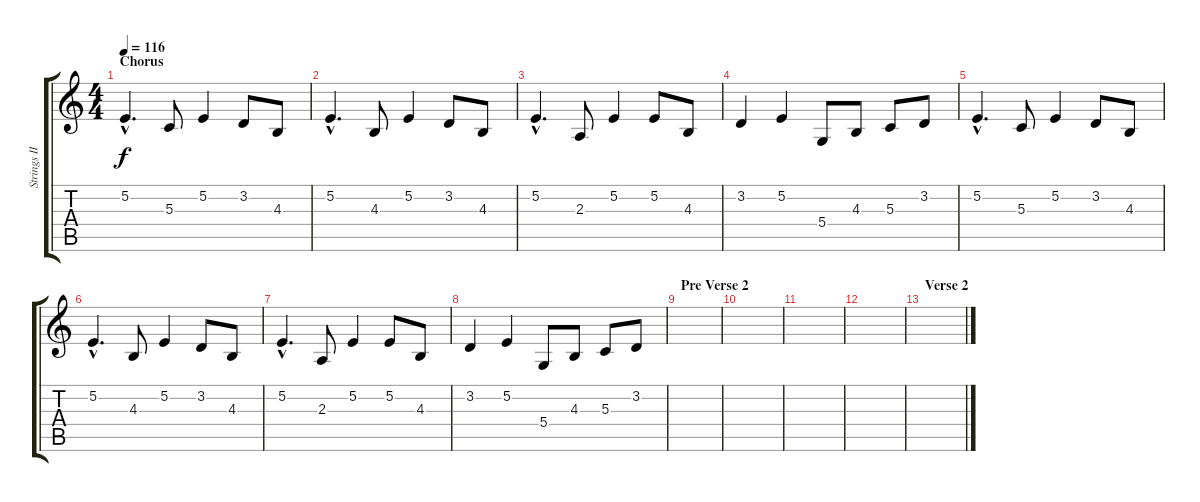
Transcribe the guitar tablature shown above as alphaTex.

\track ("Strings II" "Strings II") {instrument stringensemble1}
\staff {score tabs}
\tuning (E4 B3 G3 D3 A2 E2) {hide}
\ts (4 4)
\section ("" "Chorus")
\tempo 116
\clef g2
\ks c
5.2{hac}.4{d dy f} 5.3.8 5.2.4 3.2.8 4.3.8 |
5.2{hac}.4{d} 4.3.8 5.2.4 3.2.8 4.3.8 |
5.2{hac}.4{d} 2.3.8 5.2.4 5.2.8 4.3.8 |
3.2.4 5.2.4 5.4.8 4.3.8 5.3.8 3.2.8 |
5.2{hac}.4{d} 5.3.8 5.2.4 3.2.8 4.3.8 |
5.2{hac}.4{d} 4.3.8 5.2.4 3.2.8 4.3.8 |
5.2{hac}.4{d} 2.3.8 5.2.4 5.2.8 4.3.8 |
3.2.4 5.2.4 5.4.8 4.3.8 5.3.8 3.2.8 |
\section ("" "Pre Verse 2")
|
|
|
|
\section ("" "Verse 2")
